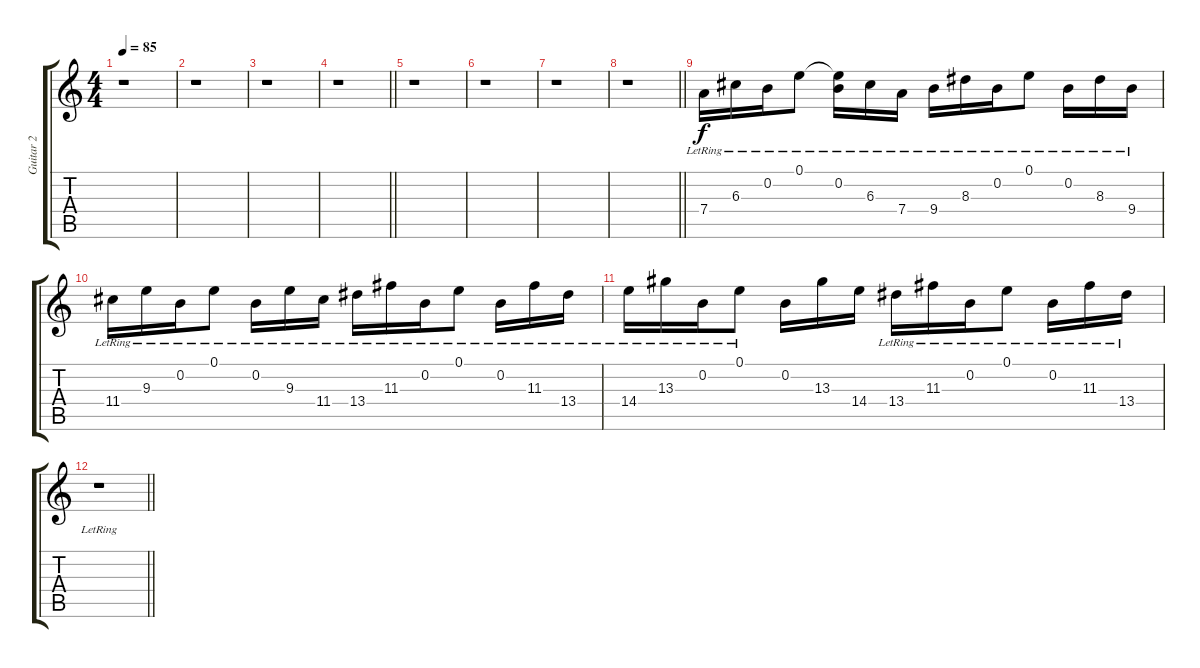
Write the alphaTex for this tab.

\track ("Guitar 2" "Guitar 2") {instrument electricguitarclean}
\staff {score tabs}
\tuning (E4 B3 G3 D3 A2 E2) {hide}
\ts (4 4)
\tempo 85
\clef g2
\ks c
r.1{dy f} |
r.1 |
r.1 |
\barLineRight lightlight
r.1 |
r.1 |
r.1 |
r.1 |
\barLineRight lightlight
r.1 |
7.4{lr}.16 6.3{lr}.16 0.2{lr}.16 0.1{lr}.8 (0.1{t} 0.2{lr}).16 6.3{lr}.16 7.4{lr}.16 9.4{lr}.16 8.3{lr}.16 0.2{lr}.16 0.1{lr}.8 0.2{lr}.16 8.3{lr}.16 9.4{lr}.16 |
11.4{lr}.16 9.3{lr}.16 0.2{lr}.16 0.1{lr}.8 0.2{lr}.16 9.3{lr}.16 11.4{lr}.16 13.4{lr}.16 11.3{lr}.16 0.2{lr}.16 0.1{lr}.8 0.2{lr}.16 11.3{lr}.16 13.4{lr}.16 |
14.4{lr}.16 13.3{lr}.16 0.2{lr}.16 0.1{lr}.8 0.2.16 13.3.16 14.4.16 13.4{lr}.16 11.3{lr}.16 0.2{lr}.16 0.1{lr}.8 0.2{lr}.16 11.3{lr}.16 13.4{lr}.16 |
\barLineRight lightlight
r.1
